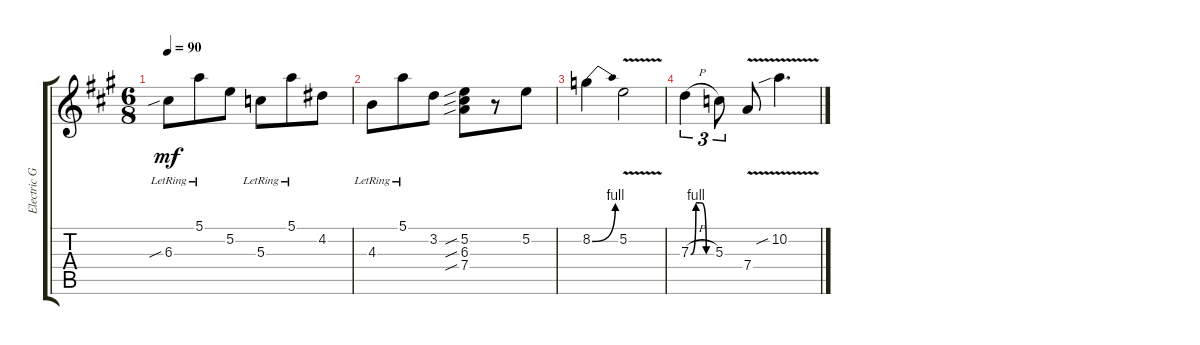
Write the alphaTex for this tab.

\track ("Electric Guitar" "Electric G") {instrument electricguitarclean}
\staff {score tabs}
\tuning (E4 B3 G3 D3 A2 E2) {hide}
\ts (6 8)
\tempo 90
\clef g2
\ks a
6.3{sib lr}.8{dy mf instrument electricguitarclean} 5.1{lr}.8 5.2.8 5.3{lr}.8 5.1{lr}.8 4.2.8 |
4.3{lr}.8 5.1{lr}.8 3.2.8 (5.2{sib} 6.3{sib} 7.4{sib}).8 r.8 5.2.8 |
8.2{be (bend 0 0 60 4)}.4 5.2{v}.2 |
7.3{be (custom 0 0 15 4 30 4 45 0 60 0) h}.4{tu (3 2)} 5.3.8{tu (3 2)} 7.4{v}.8 10.2{v sib}.4{d}
